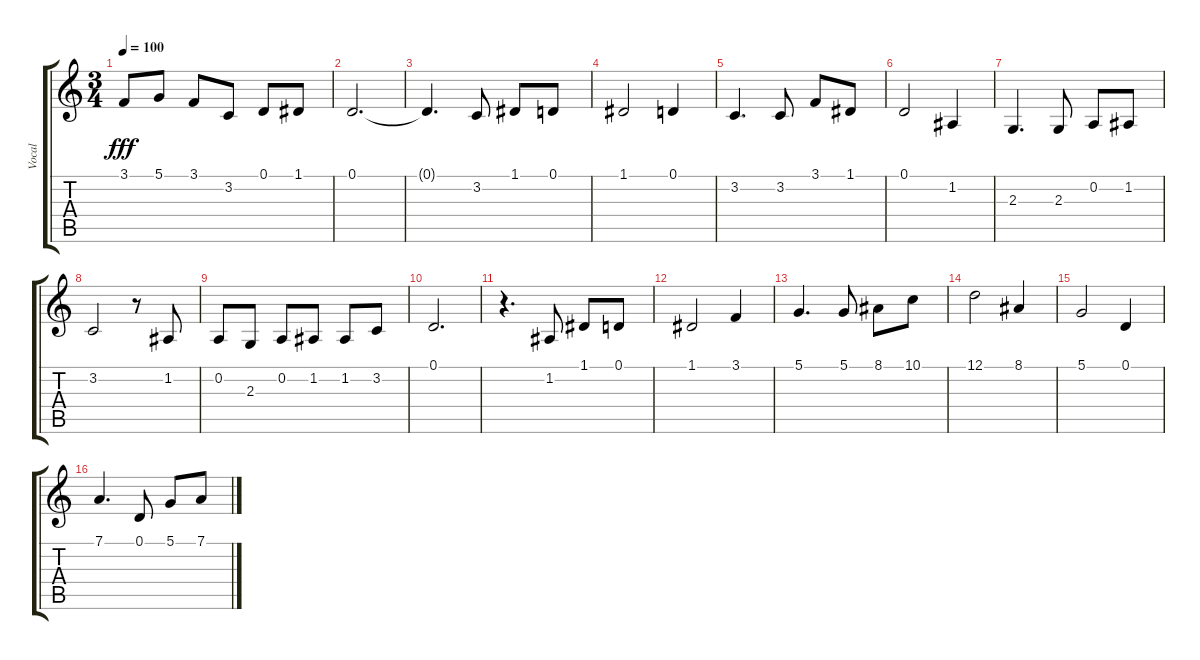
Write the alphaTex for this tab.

\track ("Vocal" "Vocal") {instrument synthvoice}
\staff {score tabs}
\tuning (D4 A3 F3 C3 G2 D2) {hide}
\ts (3 4)
\tempo 100
\clef g2
\ks c
3.1.8{dy fff} 5.1.8 3.1.8 3.2.8 0.1.8 1.1.8 |
0.1.2{d} |
0.1{t}.4{d} 3.2.8 1.1.8 0.1.8 |
1.1.2 0.1.4 |
3.2.4{d} 3.2.8 3.1.8 1.1.8 |
0.1.2 1.2.4 |
2.3.4{d} 2.3.8 0.2.8 1.2.8 |
3.2.2 r.8 1.2.8 |
0.2.8 2.3.8 0.2.8 1.2.8 1.2.8 3.2.8 |
0.1.2{d} |
r.4{d} 1.2.8 1.1.8 0.1.8 |
1.1.2 3.1.4 |
5.1.4{d} 5.1.8 8.1.8 10.1.8 |
12.1.2 8.1.4 |
5.1.2 0.1.4 |
7.1.4{d} 0.1.8 5.1.8 7.1.8
